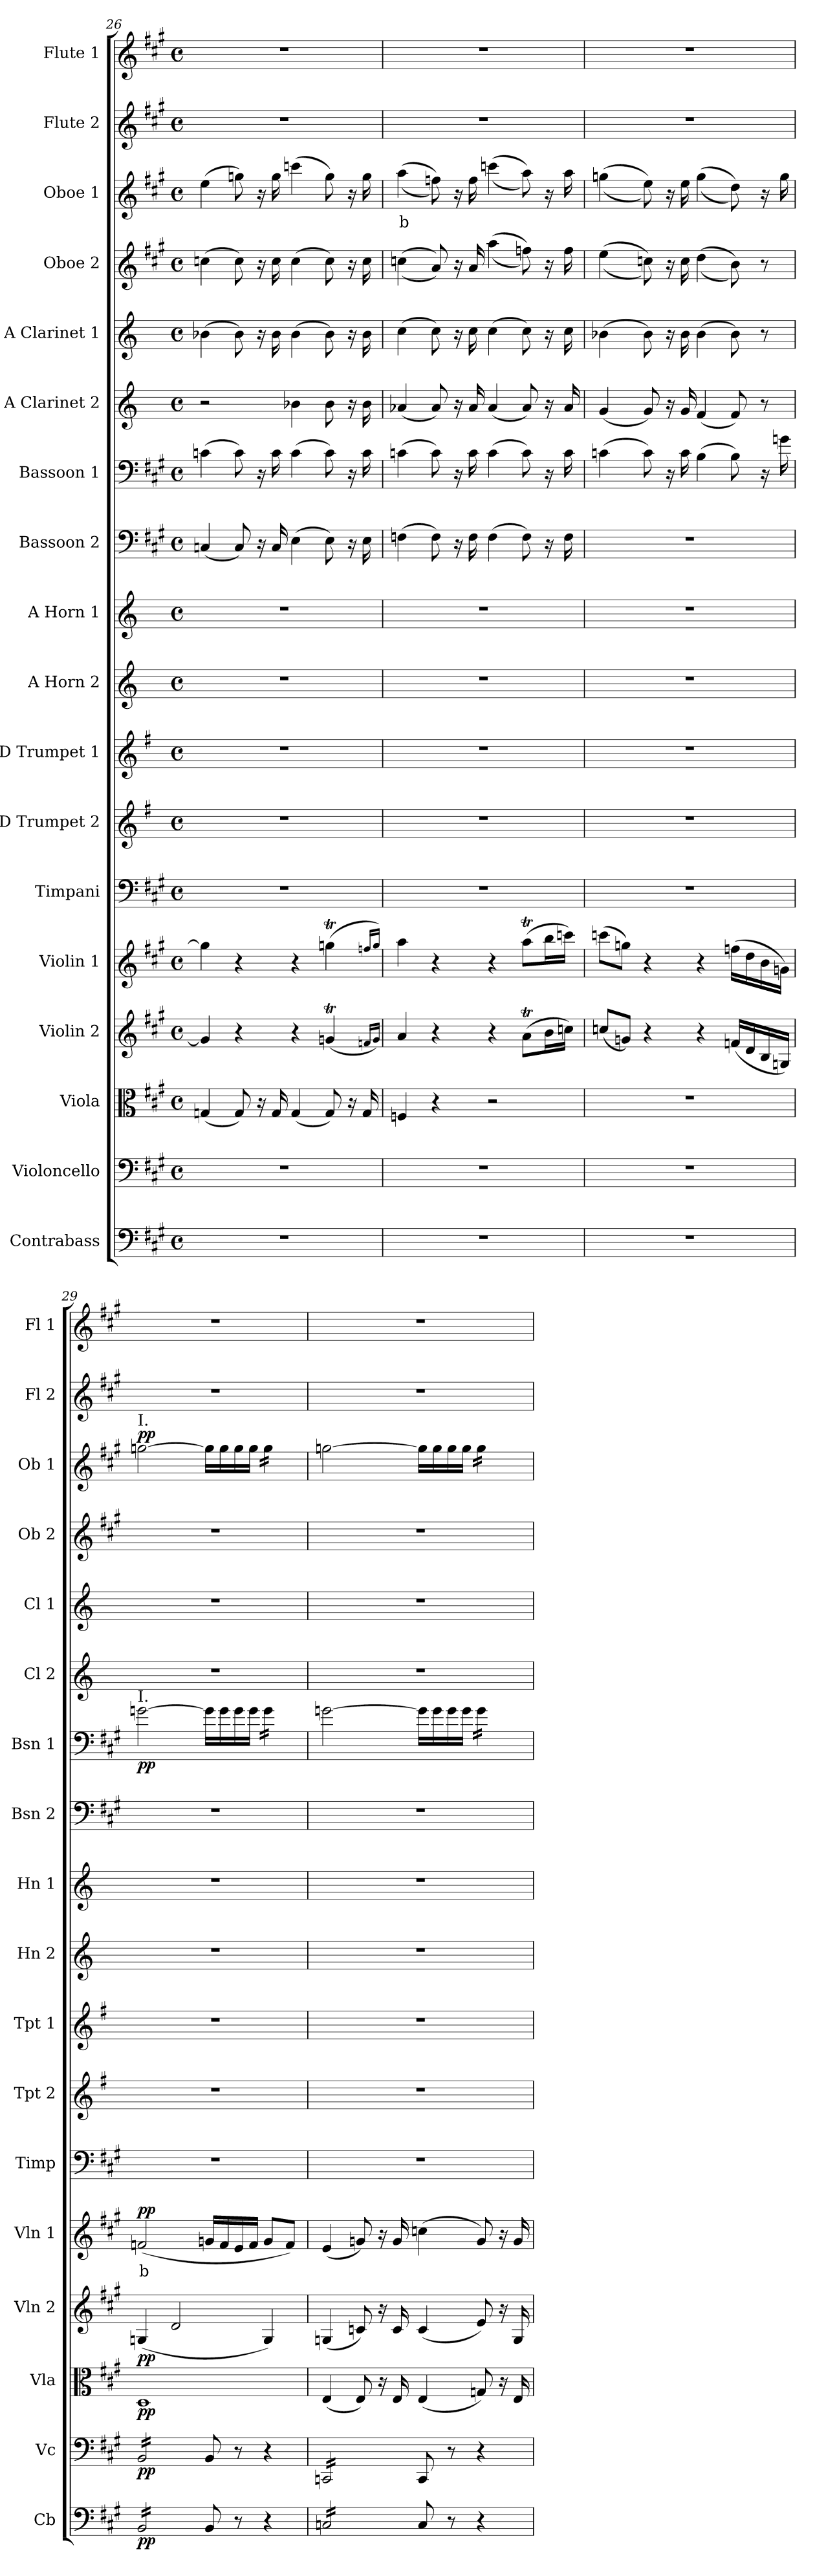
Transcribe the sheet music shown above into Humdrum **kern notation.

**kern	**dynam	**kern	**dynam	**kern	**dynam	**kern	**dynam	**kern	**text	**dynam	**kern	**kern	**kern	**kern	**kern	**kern	**kern	**dynam	**kern	**kern	**kern	**kern	**text	**dynam	**kern	**kern
*part18	*part18	*part17	*part17	*part16	*part16	*part15	*part15	*part14	*part14	*part14	*part13	*part12	*part11	*part10	*part9	*part8	*part7	*part7	*part6	*part5	*part4	*part3	*part3	*part3	*part2	*part1
*staff18	*staff18	*staff17	*staff17	*staff16	*staff16	*staff15	*staff15	*staff14	*staff14	*staff14	*staff13	*staff12	*staff11	*staff10	*staff9	*staff8	*staff7	*staff7	*staff6	*staff5	*staff4	*staff3	*staff3	*staff3	*staff2	*staff1
*I"Contrabass	*	*I"Violoncello	*	*I"Viola	*	*I"Violin 2	*	*I"Violin 1	*	*	*I"Timpani	*I"D Trumpet 2	*I"D Trumpet 1	*I"A Horn 2	*I"A Horn 1	*I"Bassoon 2	*I"Bassoon 1	*	*I"A Clarinet 2	*I"A Clarinet 1	*I"Oboe 2	*I"Oboe 1	*	*	*I"Flute 2	*I"Flute 1
*I'Cb	*	*I'Vc	*	*I'Vla	*	*I'Vln 2	*	*I'Vln 1	*	*	*I'Timp	*I'Tpt 2	*I'Tpt 1	*I'Hn 2	*I'Hn 1	*I'Bsn 2	*I'Bsn 1	*	*I'Cl 2	*I'Cl 1	*I'Ob 2	*I'Ob 1	*	*	*I'Fl 2	*I'Fl 1
*clefF4	*	*clefF4	*	*clefC3	*	*clefG2	*	*clefG2	*	*	*clefF4	*clefG2	*clefG2	*clefG2	*clefG2	*clefF4	*clefF4	*	*clefG2	*clefG2	*clefG2	*clefG2	*	*	*clefG2	*clefG2
*ITrd7c12	*	*	*	*	*	*	*	*	*	*	*	*ITrd-1c-2	*ITrd-1c-2	*ITrd2c3	*ITrd2c3	*	*	*	*ITrd2c3	*ITrd2c3	*	*	*	*	*	*
*k[f#c#g#]	*	*k[f#c#g#]	*	*k[f#c#g#]	*	*k[f#c#g#]	*	*k[f#c#g#]	*	*	*k[f#c#g#]	*k[f#c#g#]	*k[f#c#g#]	*k[f#c#g#]	*k[f#c#g#]	*k[f#c#g#]	*k[f#c#g#]	*	*k[f#c#g#]	*k[f#c#g#]	*k[f#c#g#]	*k[f#c#g#]	*	*	*k[f#c#g#]	*k[f#c#g#]
*M4/4	*	*M4/4	*	*M4/4	*	*M4/4	*	*M4/4	*	*	*M4/4	*M4/4	*M4/4	*M4/4	*M4/4	*M4/4	*M4/4	*	*M4/4	*M4/4	*M4/4	*M4/4	*	*	*M4/4	*M4/4
*met(c)	*	*met(c)	*	*met(c)	*	*met(c)	*	*met(c)	*	*	*met(c)	*met(c)	*met(c)	*met(c)	*met(c)	*met(c)	*met(c)	*	*met(c)	*met(c)	*met(c)	*met(c)	*	*	*met(c)	*met(c)
=26	=26	=26	=26	=26	=26	=26	=26	=26	=26	=26	=26	=26	=26	=26	=26	=26	=26	=26	=26	=26	=26	=26	=26	=26	=26	=26
1r	.	1r	.	(4Gn/	.	4g/]	.	4gg\]	.	.	1r	1r	1r	1r	1r	(4Cn/	(4cn\	.	2r	(4gn\	(4ccn\	(4ee\	.	.	1r	1r
.	.	.	.	8G/)	.	4r	.	4r	.	.	.	.	.	.	.	8C/)	8c\)	.	.	8g\)	8cc\)	8ggn\)	.	.	.	.
.	.	.	.	16r	.	.	.	.	.	.	.	.	.	.	.	16r	16r	.	.	16r	16r	16r	.	.	.	.
.	.	.	.	16G/	.	.	.	.	.	.	.	.	.	.	.	16C/	16c\	.	.	16g\	16cc\	16gg\	.	.	.	.
.	.	.	.	(4G/	.	4r	.	4r	.	.	.	.	.	.	.	(4E\	(4c\	.	4gn\	(4g\	(4cc\	(4cccn\	.	.	.	.
.	.	.	.	8G/)	.	(<4gnT/	.	(<4ggnT\	.	.	.	.	.	.	.	8E\)	8c\)	.	8g\	8g\)	8cc\)	8gg\)	.	.	.	.
.	.	.	.	16r	.	.	.	.	.	.	.	.	.	.	.	16r	16r	.	16r	16r	16r	16r	.	.	.	.
.	.	.	.	16G/	.	.	.	.	.	.	.	.	.	.	.	16E\	16c\	.	16g\	16g\	16cc\	16gg\	.	.	.	.
.	.	.	.	.	.	16qfn/LL	.	16qffn/LL	.	.	.	.	.	.	.	.	.	.	.	.	.	.	.	.	.	.
.	.	.	.	.	.	16qg/JJ)	.	16qgg/JJ)	.	.	.	.	.	.	.	.	.	.	.	.	.	.	.	.	.	.
!!LO:PB:g=z
=27	=27	=27	=27	=27	=27	=27	=27	=27	=27	=27	=27	=27	=27	=27	=27	=27	=27	=27	=27	=27	=27	=27	=27	=27	=27	=27
!	!	!	!	!	!	!	!	!	!	!	!	!	!	!	!	!	!	!	!	!	!	!	!LO:LY:b:color=#FF0000	!	!	!
1r	.	1r	.	4Fn/	.	4a/	.	4aa\	.	.	1r	1r	1r	1r	1r	(4Fn\	(4cn\	.	(4fn/	(4a\	((4ccn\	((4aa\	b	.	1r	1r
.	.	.	.	4r	.	4r	.	4r	.	.	.	.	.	.	.	8F\)	8c\)	.	8f/)	8a\)	8a/))	8ffn\))	.	.	.	.
.	.	.	.	.	.	.	.	.	.	.	.	.	.	.	.	16r	16r	.	16r	16r	16r	16r	.	.	.	.
.	.	.	.	.	.	.	.	.	.	.	.	.	.	.	.	16F\	16c\	.	16f/	16a\	16a/	16ff\	.	.	.	.
.	.	.	.	2r	.	4r	.	4r	.	.	.	.	.	.	.	(4F\	(4c\	.	(4f/	(4a\	((4aa\	((4cccn\	.	.	.	.
.	.	.	.	.	.	(8aT\L	.	(8aaT\L	.	.	.	.	.	.	.	8F\)	8c\)	.	8f/)	8a\)	8ffn\))	8aa\))	.	.	.	.
.	.	.	.	.	.	16b\L	.	16bb\L	.	.	.	.	.	.	.	16r	16r	.	16r	16r	16r	16r	.	.	.	.
.	.	.	.	.	.	16ccn\JJ)	.	16cccn\JJ)	.	.	.	.	.	.	.	16F\	16c\	.	16f/	16a\	16ff\	16aa\	.	.	.	.
=28	=28	=28	=28	=28	=28	=28	=28	=28	=28	=28	=28	=28	=28	=28	=28	=28	=28	=28	=28	=28	=28	=28	=28	=28	=28	=28
1r	.	1r	.	1r	.	(8ccn/L	.	(8cccn\L	.	.	1r	1r	1r	1r	1r	1r	(4cn\	.	(4e/	(4gn\	((4ee\	((4ggn\	.	.	1r	1r
.	.	.	.	.	.	8gn/J)	.	8ggn\J)	.	.	.	.	.	.	.	.	.	.	.	.	.	.	.	.	.	.
.	.	.	.	.	.	4r	.	4r	.	.	.	.	.	.	.	.	8c\)	.	8e/)	8g\)	8ccn\))	8ee\))	.	.	.	.
.	.	.	.	.	.	.	.	.	.	.	.	.	.	.	.	.	16r	.	16r	16r	16r	16r	.	.	.	.
.	.	.	.	.	.	.	.	.	.	.	.	.	.	.	.	.	16c\	.	16e/	16g\	16cc\	16ee\	.	.	.	.
.	.	.	.	.	.	4r	.	4r	.	.	.	.	.	.	.	.	(4B\	.	(4d/	(4g\	((4dd\	((4gg\	.	.	.	.
.	.	.	.	.	.	(16fn/LL	.	(16ffn\LL	.	.	.	.	.	.	.	.	8B\)	.	8d/)	8g\)	8b\))	8dd\))	.	.	.	.
.	.	.	.	.	.	16d/	.	16dd\	.	.	.	.	.	.	.	.	.	.	.	.	.	.	.	.	.	.
.	.	.	.	.	.	16B/	.	16b\	.	.	.	.	.	.	.	.	16r	.	8r	8r	8r	16r	.	.	.	.
.	.	.	.	.	.	16Gn/JJ)	.	16gn\JJ)	.	.	.	.	.	.	.	.	16gn\	.	.	.	.	16gg\	.	.	.	.
=29	=29	=29	=29	=29	=29	=29	=29	=29	=29	=29	=29	=29	=29	=29	=29	=29	=29	=29	=29	=29	=29	=29	=29	=29	=29	=29
!	!	!	!	!	!	!	!	!	!	!	!	!	!	!	!	!	!	!	!	!	!	!LO:TX:a:t=I.	!	!	!	!
!	!	!	!	!	!	!	!	!	!	!	!	!	!	!	!	!	!LO:TX:a:t=I.	!	!	!	!	!	!	!	!	!
!	!LO:DY:b	!	!LO:DY:b	!	!LO:DY:b	!	!LO:DY:b	!	!LO:LY:b:color=#FF0000	!LO:DY:b	!	!	!	!	!	!	!	!LO:DY:b	!	!	!	!	!	!LO:DY:b	!	!
*tremolo	*	*	*	*	*	*	*	*	*	*	*	*	*	*	*	*	*	*	*	*	*	*	*	*	*	*
*	*	*tremolo	*	*	*	*	*	*	*	*	*	*	*	*	*	*	*	*	*	*	*	*	*	*	*	*
16BBB/LL	pp	16BB/LL	pp	1D	pp	(4Gn/	pp	(2fn/	b	pp	1r	1r	1r	1r	1r	1r	[2gn\	pp	1r	1r	1r	[2ggn\	.	pp	1r	1r
16BBB/	.	16BB/	.	.	.	.	.	.	.	.	.	.	.	.	.	.	.	.	.	.	.	.	.	.	.	.
16BBB/	.	16BB/	.	.	.	.	.	.	.	.	.	.	.	.	.	.	.	.	.	.	.	.	.	.	.	.
16BBB/	.	16BB/	.	.	.	.	.	.	.	.	.	.	.	.	.	.	.	.	.	.	.	.	.	.	.	.
16BBB/	.	16BB/	.	.	.	2d/	.	.	.	.	.	.	.	.	.	.	.	.	.	.	.	.	.	.	.	.
16BBB/	.	16BB/	.	.	.	.	.	.	.	.	.	.	.	.	.	.	.	.	.	.	.	.	.	.	.	.
16BBB/	.	16BB/	.	.	.	.	.	.	.	.	.	.	.	.	.	.	.	.	.	.	.	.	.	.	.	.
16BBB/JJ	.	16BB/JJ	.	.	.	.	.	.	.	.	.	.	.	.	.	.	.	.	.	.	.	.	.	.	.	.
*	*	*Xtremolo	*	*	*	*	*	*	*	*	*	*	*	*	*	*	*	*	*	*	*	*	*	*	*	*
*Xtremolo	*	*	*	*	*	*	*	*	*	*	*	*	*	*	*	*	*	*	*	*	*	*	*	*	*	*
8BBB/	.	8BB/	.	.	.	.	.	16gn/LL	.	.	.	.	.	.	.	.	16g\LL]	.	.	.	.	16gg\LL]	.	.	.	.
.	.	.	.	.	.	.	.	16f/	.	.	.	.	.	.	.	.	16g\	.	.	.	.	16gg\	.	.	.	.
8r	.	8r	.	.	.	.	.	16e/	.	.	.	.	.	.	.	.	16g\	.	.	.	.	16gg\	.	.	.	.
.	.	.	.	.	.	.	.	16f/JJ	.	.	.	.	.	.	.	.	16g\JJ	.	.	.	.	16gg\JJ	.	.	.	.
*	*	*	*	*	*	*	*	*	*	*	*	*	*	*	*	*	*tremolo	*	*	*	*	*	*	*	*	*
*	*	*	*	*	*	*	*	*	*	*	*	*	*	*	*	*	*	*	*	*	*	*tremolo	*	*	*	*
4r	.	4r	.	.	.	4G/)	.	8g/L	.	.	.	.	.	.	.	.	16g\LL	.	.	.	.	16gg\LL	.	.	.	.
.	.	.	.	.	.	.	.	.	.	.	.	.	.	.	.	.	16g\	.	.	.	.	16gg\	.	.	.	.
.	.	.	.	.	.	.	.	8f/J)	.	.	.	.	.	.	.	.	16g\	.	.	.	.	16gg\	.	.	.	.
.	.	.	.	.	.	.	.	.	.	.	.	.	.	.	.	.	16g\JJ	.	.	.	.	16gg\JJ	.	.	.	.
*	*	*	*	*	*	*	*	*	*	*	*	*	*	*	*	*	*	*	*	*	*	*Xtremolo	*	*	*	*
*	*	*	*	*	*	*	*	*	*	*	*	*	*	*	*	*	*Xtremolo	*	*	*	*	*	*	*	*	*
=30	=30	=30	=30	=30	=30	=30	=30	=30	=30	=30	=30	=30	=30	=30	=30	=30	=30	=30	=30	=30	=30	=30	=30	=30	=30	=30
*tremolo	*	*	*	*	*	*	*	*	*	*	*	*	*	*	*	*	*	*	*	*	*	*	*	*	*	*
*	*	*tremolo	*	*	*	*	*	*	*	*	*	*	*	*	*	*	*	*	*	*	*	*	*	*	*	*
16CCn/LL	.	16CCn/LL	.	(4E/	.	(4Gn/	.	(4e/	.	.	1r	1r	1r	1r	1r	1r	[2gn\	.	1r	1r	1r	[2ggn\	.	.	1r	1r
16CCn/	.	16CCn/	.	.	.	.	.	.	.	.	.	.	.	.	.	.	.	.	.	.	.	.	.	.	.	.
16CCn/	.	16CCn/	.	.	.	.	.	.	.	.	.	.	.	.	.	.	.	.	.	.	.	.	.	.	.	.
16CCn/	.	16CCn/	.	.	.	.	.	.	.	.	.	.	.	.	.	.	.	.	.	.	.	.	.	.	.	.
16CCn/	.	16CCn/	.	8E/)	.	8cn/)	.	8gn/)	.	.	.	.	.	.	.	.	.	.	.	.	.	.	.	.	.	.
16CCn/	.	16CCn/	.	.	.	.	.	.	.	.	.	.	.	.	.	.	.	.	.	.	.	.	.	.	.	.
16CCn/	.	16CCn/	.	16r	.	16r	.	16r	.	.	.	.	.	.	.	.	.	.	.	.	.	.	.	.	.	.
16CCn/JJ	.	16CCn/JJ	.	16E/	.	16c/	.	16g/	.	.	.	.	.	.	.	.	.	.	.	.	.	.	.	.	.	.
*	*	*Xtremolo	*	*	*	*	*	*	*	*	*	*	*	*	*	*	*	*	*	*	*	*	*	*	*	*
*Xtremolo	*	*	*	*	*	*	*	*	*	*	*	*	*	*	*	*	*	*	*	*	*	*	*	*	*	*
8CC/	.	8CC/	.	(4E/	.	(4c/	.	(4ccn\	.	.	.	.	.	.	.	.	16g\LL]	.	.	.	.	16gg\LL]	.	.	.	.
.	.	.	.	.	.	.	.	.	.	.	.	.	.	.	.	.	16g\	.	.	.	.	16gg\	.	.	.	.
8r	.	8r	.	.	.	.	.	.	.	.	.	.	.	.	.	.	16g\	.	.	.	.	16gg\	.	.	.	.
.	.	.	.	.	.	.	.	.	.	.	.	.	.	.	.	.	16g\JJ	.	.	.	.	16gg\JJ	.	.	.	.
*	*	*	*	*	*	*	*	*	*	*	*	*	*	*	*	*	*tremolo	*	*	*	*	*	*	*	*	*
*	*	*	*	*	*	*	*	*	*	*	*	*	*	*	*	*	*	*	*	*	*	*tremolo	*	*	*	*
4r	.	4r	.	8Gn/)	.	8e/)	.	8g/)	.	.	.	.	.	.	.	.	16g\LL	.	.	.	.	16gg\LL	.	.	.	.
.	.	.	.	.	.	.	.	.	.	.	.	.	.	.	.	.	16g\	.	.	.	.	16gg\	.	.	.	.
.	.	.	.	16r	.	16r	.	16r	.	.	.	.	.	.	.	.	16g\	.	.	.	.	16gg\	.	.	.	.
.	.	.	.	16E/	.	16G/	.	16g/	.	.	.	.	.	.	.	.	16g\JJ	.	.	.	.	16gg\JJ	.	.	.	.
*	*	*	*	*	*	*	*	*	*	*	*	*	*	*	*	*	*	*	*	*	*	*Xtremolo	*	*	*	*
*	*	*	*	*	*	*	*	*	*	*	*	*	*	*	*	*	*Xtremolo	*	*	*	*	*	*	*	*	*
=	=	=	=	=	=	=	=	=	=	=	=	=	=	=	=	=	=	=	=	=	=	=	=	=	=	=
*-	*-	*-	*-	*-	*-	*-	*-	*-	*-	*-	*-	*-	*-	*-	*-	*-	*-	*-	*-	*-	*-	*-	*-	*-	*-	*-
